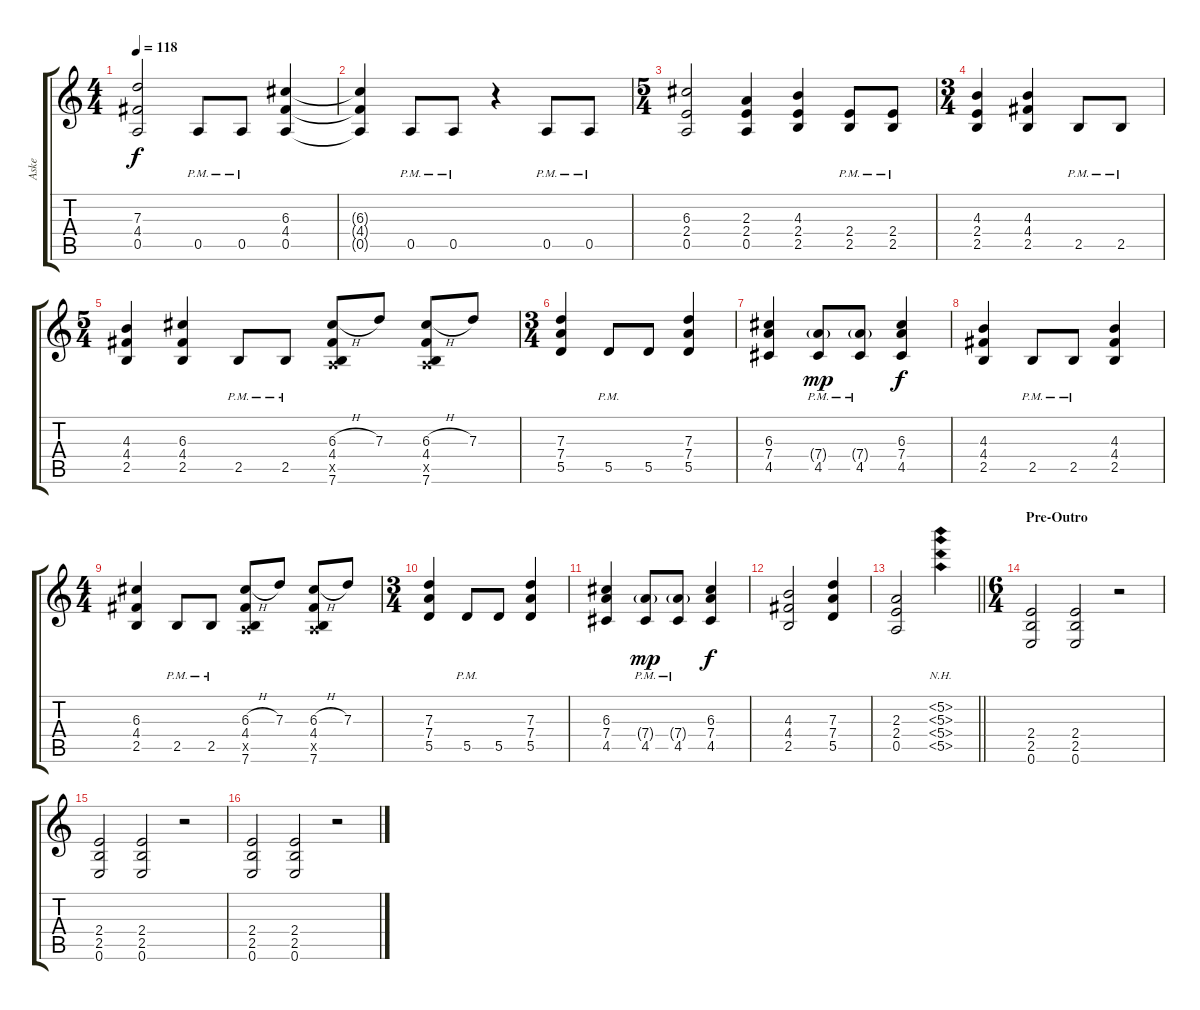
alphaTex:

\track ("Aske" "Aske") {instrument overdrivenguitar}
\staff {score tabs}
\tuning (E4 B3 G3 D3 A2 E2) {hide}
\ts (4 4)
\tempo 118
\clef g2
\ks c
(7.3 4.4 0.5).2{dy f} 0.5{pm}.8 0.5{pm}.8 (6.3 4.4 0.5).4 |
(6.3{t} 4.4{t} 0.5{t}).4 0.5{pm}.8 0.5{pm}.8 r.4 0.5{pm}.8 0.5{pm}.8 |
\ts (5 4)
(6.3 2.4 0.5).2 (2.3 2.4 0.5).4 (4.3 2.4 2.5).4 (2.4{pm} 2.5{pm}).8 (2.4{pm} 2.5{pm}).8 |
\ts (3 4)
(4.3 2.4 2.5).4 (4.3 4.4 2.5).4 2.5{pm}.8 2.5{pm}.8 |
\ts (5 4)
(4.3 4.4 2.5).4 (6.3 4.4 2.5).4 2.5{pm}.8 2.5{pm}.8 (6.3{h} 4.4 0.5{x} 7.6).8 7.3.8 (6.3{h} 4.4 0.5{x} 7.6).8 7.3.8 |
\ts (3 4)
(7.3 7.4 5.5).4 5.5{pm}.8 5.5.8 (7.3 7.4 5.5).4 |
(6.3 7.4 4.5).4 (7.4{g} 4.5{pm}).8{dy mp} (7.4{g} 4.5{pm}).8 (6.3 7.4 4.5).4{dy f} |
(4.3 4.4 2.5).4 2.5{pm}.8 2.5{pm}.8 (4.3 4.4 2.5).4 |
\ts (4 4)
(6.3 4.4 2.5).4 2.5{pm}.8 2.5{pm}.8 (6.3{h} 4.4 0.5{x} 7.6).8 7.3.8 (6.3{h} 4.4 0.5{x} 7.6).8 7.3.8 |
\ts (3 4)
(7.3 7.4 5.5).4 5.5{pm}.8 5.5.8 (7.3 7.4 5.5).4 |
(6.3 7.4 4.5).4 (7.4{g} 4.5{pm}).8{dy mp} (7.4{g} 4.5{pm}).8 (6.3 7.4 4.5).4{dy f} |
(4.3 4.4 2.5).2 (7.3 7.4 5.5).4 |
\barLineRight lightlight
(2.3 2.4 0.5).2 (5.2{nh} 5.3{nh} 5.4{nh} 5.5{nh}).4 |
\ts (6 4)
\section ("" "Pre-Outro")
(2.4 2.5 0.6).2 (2.4 2.5 0.6).2 r.2 |
(2.4 2.5 0.6).2 (2.4 2.5 0.6).2 r.2 |
(2.4 2.5 0.6).2 (2.4 2.5 0.6).2 r.2
